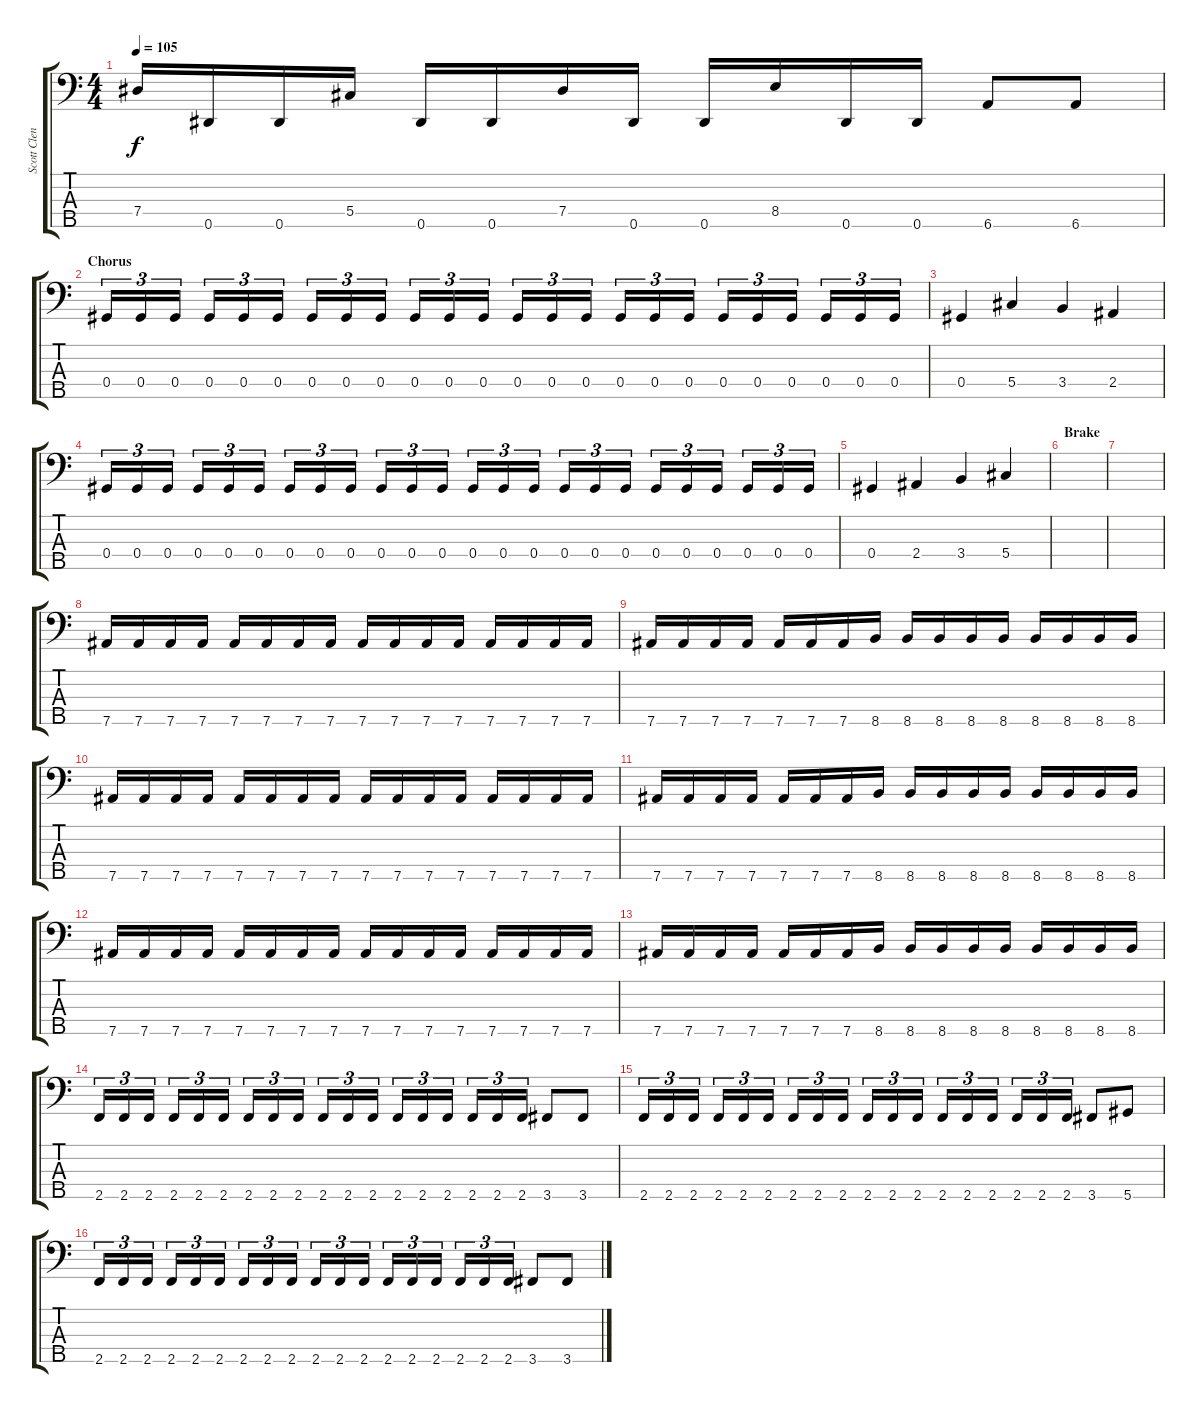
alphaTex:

\track ("Scott Clendenin" "Scott Clen") {instrument electricbasspick}
\staff {score tabs}
\tuning (Bb2 Gb2 Db2 Ab1 Eb1) {hide}
\ts (4 4)
\tempo 105
\clef f4
\ks c
7.4.16{dy f} 0.5.16 0.5.16 5.4.16 0.5.16 0.5.16 7.4.16 0.5.16 0.5.16 8.4.16 0.5.16 0.5.16 6.5.8 6.5.8 |
\section ("" "Chorus")
0.4.16{tu (3 2)} 0.4.16{tu (3 2)} 0.4.16{tu (3 2)} 0.4.16{tu (3 2)} 0.4.16{tu (3 2)} 0.4.16{tu (3 2)} 0.4.16{tu (3 2)} 0.4.16{tu (3 2)} 0.4.16{tu (3 2)} 0.4.16{tu (3 2)} 0.4.16{tu (3 2)} 0.4.16{tu (3 2)} 0.4.16{tu (3 2)} 0.4.16{tu (3 2)} 0.4.16{tu (3 2)} 0.4.16{tu (3 2)} 0.4.16{tu (3 2)} 0.4.16{tu (3 2)} 0.4.16{tu (3 2)} 0.4.16{tu (3 2)} 0.4.16{tu (3 2)} 0.4.16{tu (3 2)} 0.4.16{tu (3 2)} 0.4.16{tu (3 2)} |
0.4.4 5.4.4 3.4.4 2.4.4 |
0.4.16{tu (3 2)} 0.4.16{tu (3 2)} 0.4.16{tu (3 2)} 0.4.16{tu (3 2)} 0.4.16{tu (3 2)} 0.4.16{tu (3 2)} 0.4.16{tu (3 2)} 0.4.16{tu (3 2)} 0.4.16{tu (3 2)} 0.4.16{tu (3 2)} 0.4.16{tu (3 2)} 0.4.16{tu (3 2)} 0.4.16{tu (3 2)} 0.4.16{tu (3 2)} 0.4.16{tu (3 2)} 0.4.16{tu (3 2)} 0.4.16{tu (3 2)} 0.4.16{tu (3 2)} 0.4.16{tu (3 2)} 0.4.16{tu (3 2)} 0.4.16{tu (3 2)} 0.4.16{tu (3 2)} 0.4.16{tu (3 2)} 0.4.16{tu (3 2)} |
0.4.4 2.4.4 3.4.4 5.4.4 |
\section ("" "Brake")
|
|
7.5.16 7.5.16 7.5.16 7.5.16 7.5.16 7.5.16 7.5.16 7.5.16 7.5.16 7.5.16 7.5.16 7.5.16 7.5.16 7.5.16 7.5.16 7.5.16 |
7.5.16 7.5.16 7.5.16 7.5.16 7.5.16 7.5.16 7.5.16 8.5.16 8.5.16 8.5.16 8.5.16 8.5.16 8.5.16 8.5.16 8.5.16 8.5.16 |
7.5.16 7.5.16 7.5.16 7.5.16 7.5.16 7.5.16 7.5.16 7.5.16 7.5.16 7.5.16 7.5.16 7.5.16 7.5.16 7.5.16 7.5.16 7.5.16 |
7.5.16 7.5.16 7.5.16 7.5.16 7.5.16 7.5.16 7.5.16 8.5.16 8.5.16 8.5.16 8.5.16 8.5.16 8.5.16 8.5.16 8.5.16 8.5.16 |
7.5.16 7.5.16 7.5.16 7.5.16 7.5.16 7.5.16 7.5.16 7.5.16 7.5.16 7.5.16 7.5.16 7.5.16 7.5.16 7.5.16 7.5.16 7.5.16 |
7.5.16 7.5.16 7.5.16 7.5.16 7.5.16 7.5.16 7.5.16 8.5.16 8.5.16 8.5.16 8.5.16 8.5.16 8.5.16 8.5.16 8.5.16 8.5.16 |
2.5.16{tu (3 2)} 2.5.16{tu (3 2)} 2.5.16{tu (3 2)} 2.5.16{tu (3 2)} 2.5.16{tu (3 2)} 2.5.16{tu (3 2)} 2.5.16{tu (3 2)} 2.5.16{tu (3 2)} 2.5.16{tu (3 2)} 2.5.16{tu (3 2)} 2.5.16{tu (3 2)} 2.5.16{tu (3 2)} 2.5.16{tu (3 2)} 2.5.16{tu (3 2)} 2.5.16{tu (3 2)} 2.5.16{tu (3 2)} 2.5.16{tu (3 2)} 2.5.16{tu (3 2)} 3.5.8 3.5.8 |
2.5.16{tu (3 2)} 2.5.16{tu (3 2)} 2.5.16{tu (3 2)} 2.5.16{tu (3 2)} 2.5.16{tu (3 2)} 2.5.16{tu (3 2)} 2.5.16{tu (3 2)} 2.5.16{tu (3 2)} 2.5.16{tu (3 2)} 2.5.16{tu (3 2)} 2.5.16{tu (3 2)} 2.5.16{tu (3 2)} 2.5.16{tu (3 2)} 2.5.16{tu (3 2)} 2.5.16{tu (3 2)} 2.5.16{tu (3 2)} 2.5.16{tu (3 2)} 2.5.16{tu (3 2)} 3.5.8 5.5.8 |
2.5.16{tu (3 2)} 2.5.16{tu (3 2)} 2.5.16{tu (3 2)} 2.5.16{tu (3 2)} 2.5.16{tu (3 2)} 2.5.16{tu (3 2)} 2.5.16{tu (3 2)} 2.5.16{tu (3 2)} 2.5.16{tu (3 2)} 2.5.16{tu (3 2)} 2.5.16{tu (3 2)} 2.5.16{tu (3 2)} 2.5.16{tu (3 2)} 2.5.16{tu (3 2)} 2.5.16{tu (3 2)} 2.5.16{tu (3 2)} 2.5.16{tu (3 2)} 2.5.16{tu (3 2)} 3.5.8 3.5.8
